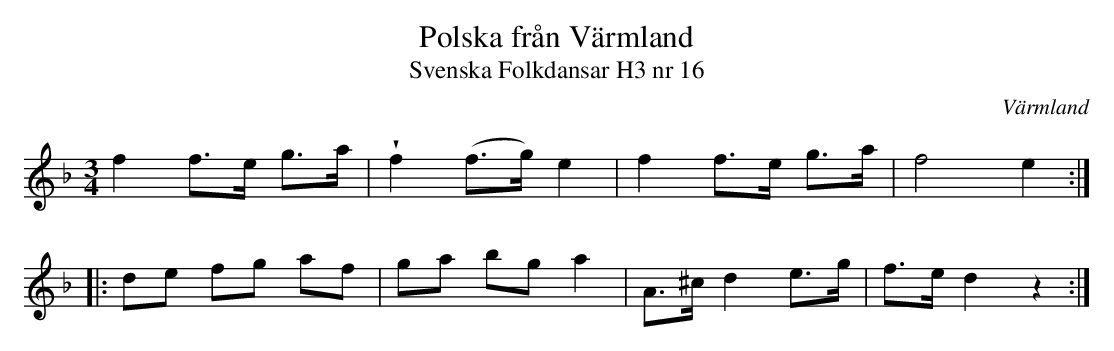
X:1
T:Polska från Värmland
T:Svenska Folkdansar H3 nr 16
O:Värmland
U:w=wedge
M:3/4
L:1/8
K:Dm
f2 f>e g>a | wf2 (f>g) e2 | f2 f>e g>a | f4 e2 ::
de fg af | ga bg a2 | A>^c d2 e>g | f>e d2 z2 :|
